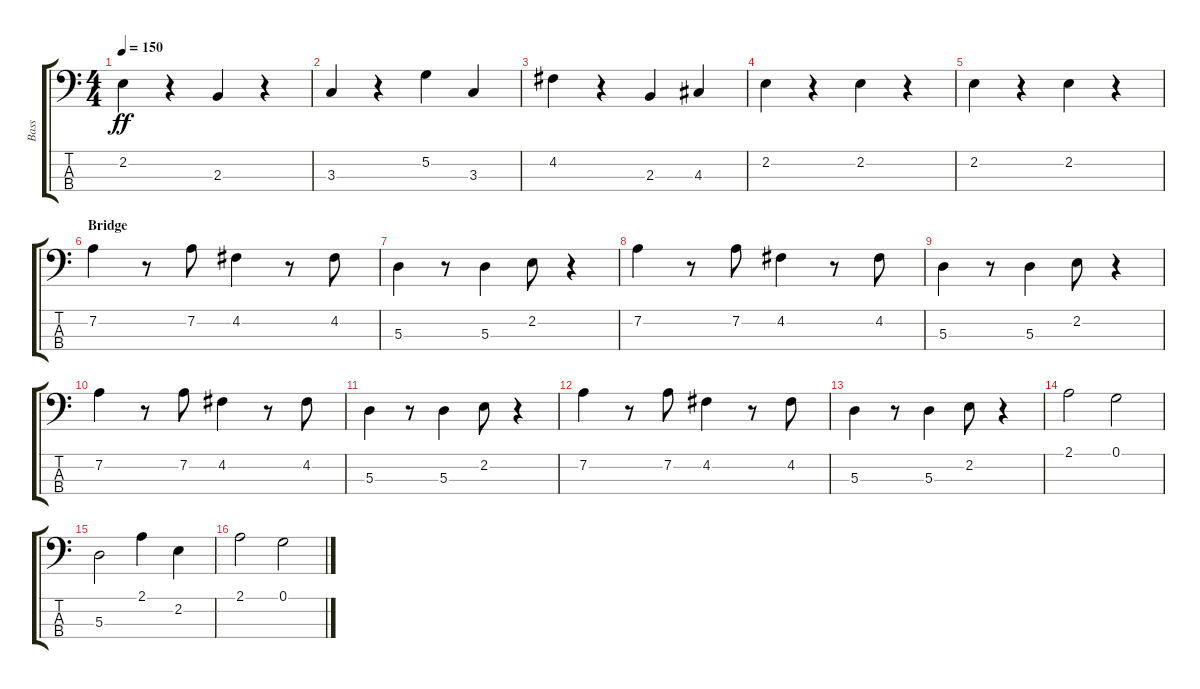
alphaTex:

\track ("Bass" "Bass") {instrument electricguitarmuted}
\staff {score tabs}
\tuning (G2 D2 A1 E1) {hide}
\ts (4 4)
\tempo 150
\clef f4
\ks c
2.2.4{dy ff} r.4 2.3.4 r.4 |
3.3.4 r.4 5.2.4 3.3.4 |
4.2.4 r.4 2.3.4 4.3.4 |
2.2.4 r.4 2.2.4 r.4 |
2.2.4 r.4 2.2.4 r.4 |
\section ("" "Bridge")
7.2.4 r.8 7.2.8 4.2.4 r.8 4.2.8 |
5.3.4 r.8 5.3.4 2.2.8 r.4 |
7.2.4 r.8 7.2.8 4.2.4 r.8 4.2.8 |
5.3.4 r.8 5.3.4 2.2.8 r.4 |
7.2.4 r.8 7.2.8 4.2.4 r.8 4.2.8 |
5.3.4 r.8 5.3.4 2.2.8 r.4 |
7.2.4 r.8 7.2.8 4.2.4 r.8 4.2.8 |
5.3.4 r.8 5.3.4 2.2.8 r.4 |
2.1.2 0.1.2 |
5.3.2 2.1.4 2.2.4 |
2.1.2 0.1.2
